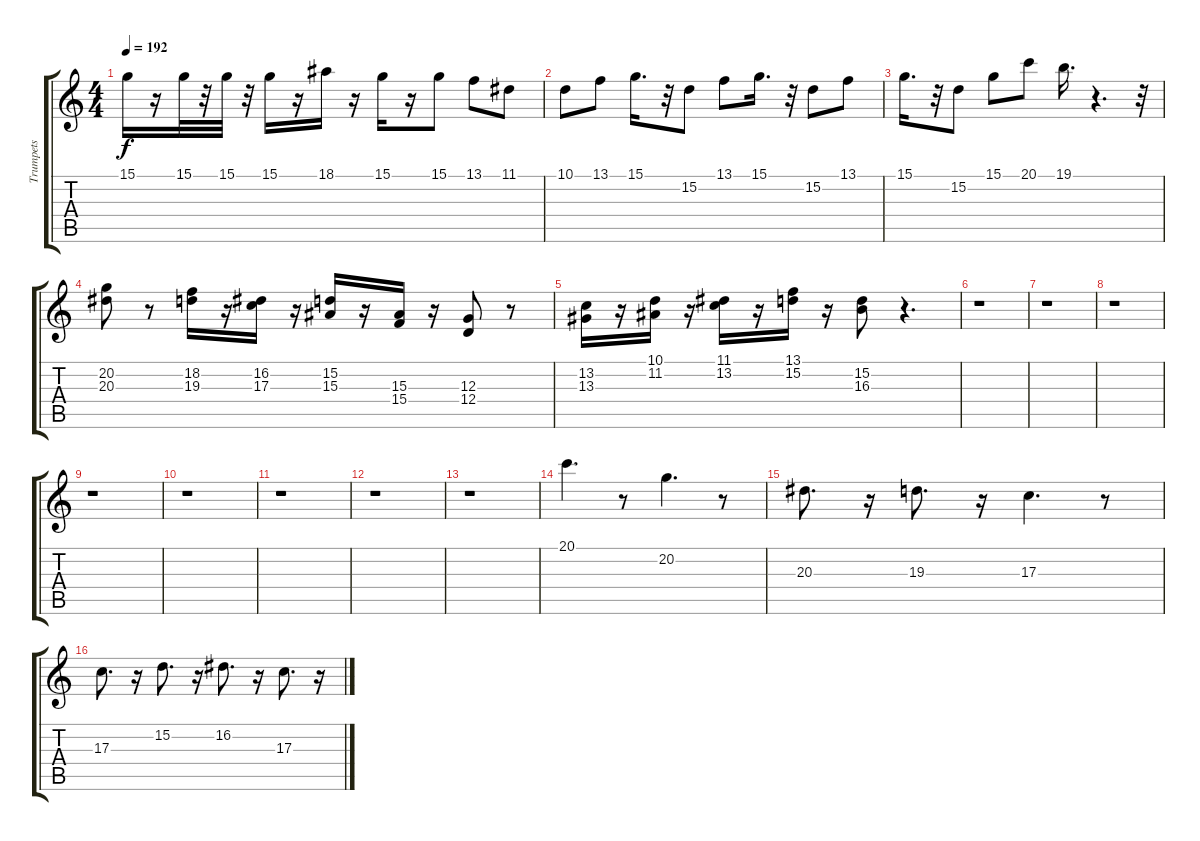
\track ("Trumpets" "Trumpets") {instrument trumpet}
\staff {score tabs}
\tuning (E4 B3 G3 D3 A2 E2) {hide}
\ts (4 4)
\tempo 192
\clef g2
\ks c
15.1.16{dy f} r.16 15.1.32 r.32 15.1.32 r.32 15.1.16 r.16 18.1.16 r.16 15.1.16 r.16 15.1.8 13.1.8 11.1.8 |
10.1.8 13.1.8 15.1.16{d} r.32 15.2.8 13.1.8 15.1.16{d} r.32 15.2.8 13.1.8 |
15.1.16{d} r.32 15.2.8 15.1.8 20.1.8 19.1.16{d} r.4{d} r.32 |
(20.2 20.3).8 r.8 (18.2 19.3).16 r.16 (16.2 17.3).16 r.16 (15.2 15.3).16 r.16 (15.3 15.4).16 r.16 (12.3 12.4).8 r.8 |
(13.2 13.3).16 r.16 (10.1 11.2).16 r.16 (11.1 13.2).16 r.16 (13.1 15.2).16 r.16 (15.2 16.3).8 r.4{d} |
r.1 |
r.1 |
r.1 |
r.1 |
r.1 |
r.1 |
r.1 |
r.1 |
20.1.4{d} r.8 20.2.4{d} r.8 |
20.3.8{d} r.16 19.3.8{d} r.16 17.3.4{d} r.8 |
17.3.8{d} r.16 15.2.8{d} r.16 16.2.8{d} r.16 17.3.8{d} r.16
